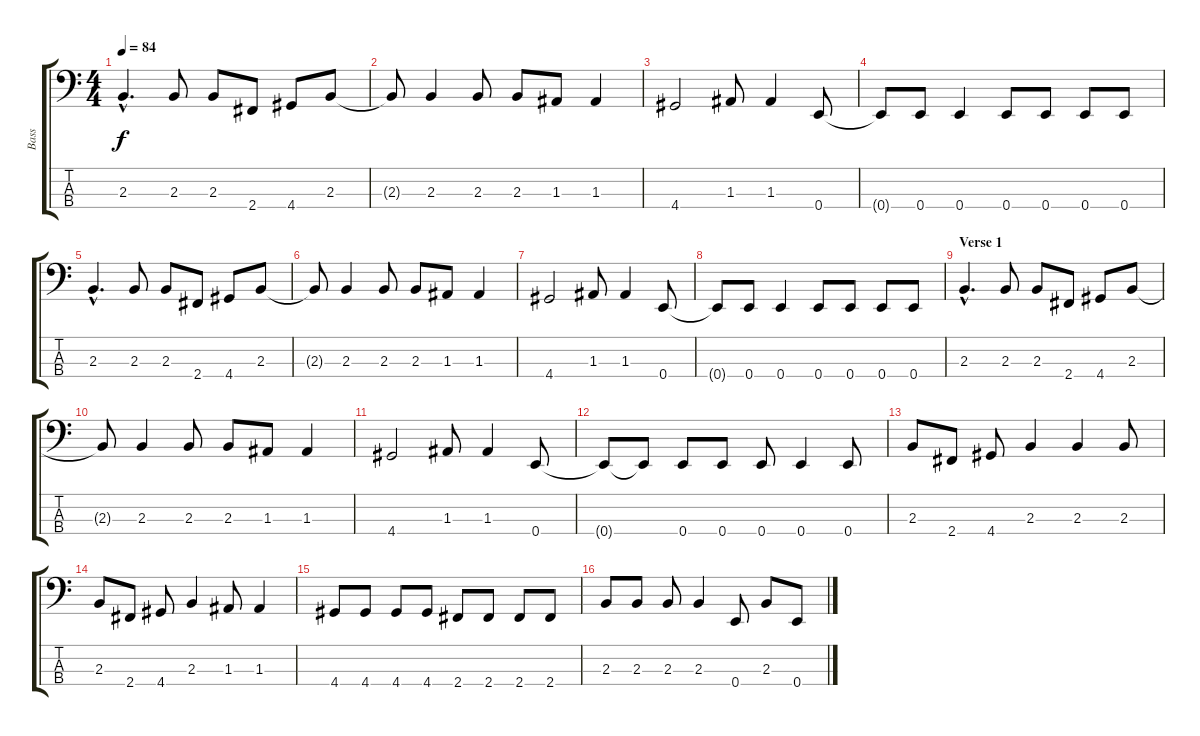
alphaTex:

\track ("Bass" "Bass") {instrument acousticbass}
\staff {score tabs}
\tuning (G2 D2 A1 E1) {hide}
\ts (4 4)
\tempo 84
\clef f4
\ks c
2.3{hac}.4{d dy f instrument acousticbass} 2.3.8 2.3.8 2.4.8 4.4.8 2.3.8 |
2.3{t}.8 2.3.4 2.3.8 2.3.8 1.3.8 1.3.4 |
4.4.2 1.3.8 1.3.4 0.4.8 |
0.4{t}.8 0.4.8 0.4.4 0.4.8 0.4.8 0.4.8 0.4.8 |
2.3{hac}.4{d} 2.3.8 2.3.8 2.4.8 4.4.8 2.3.8 |
2.3{t}.8 2.3.4 2.3.8 2.3.8 1.3.8 1.3.4 |
4.4.2 1.3.8 1.3.4 0.4.8 |
0.4{t}.8 0.4.8 0.4.4 0.4.8 0.4.8 0.4.8 0.4.8 |
\section ("" "Verse 1")
2.3{hac}.4{d} 2.3.8 2.3.8 2.4.8 4.4.8 2.3.8 |
2.3{t}.8 2.3.4 2.3.8 2.3.8 1.3.8 1.3.4 |
4.4.2 1.3.8 1.3.4 0.4.8 |
0.4{t}.8 0.4{t}.8 0.4.8 0.4.8 0.4.8 0.4.4 0.4.8 |
2.3.8 2.4.8 4.4.8 2.3.4 2.3.4 2.3.8 |
2.3.8 2.4.8 4.4.8 2.3.4 1.3.8 1.3.4 |
4.4.8 4.4.8 4.4.8 4.4.8 2.4.8 2.4.8 2.4.8 2.4.8 |
2.3.8 2.3.8 2.3.8 2.3.4 0.4.8 2.3.8 0.4.8
